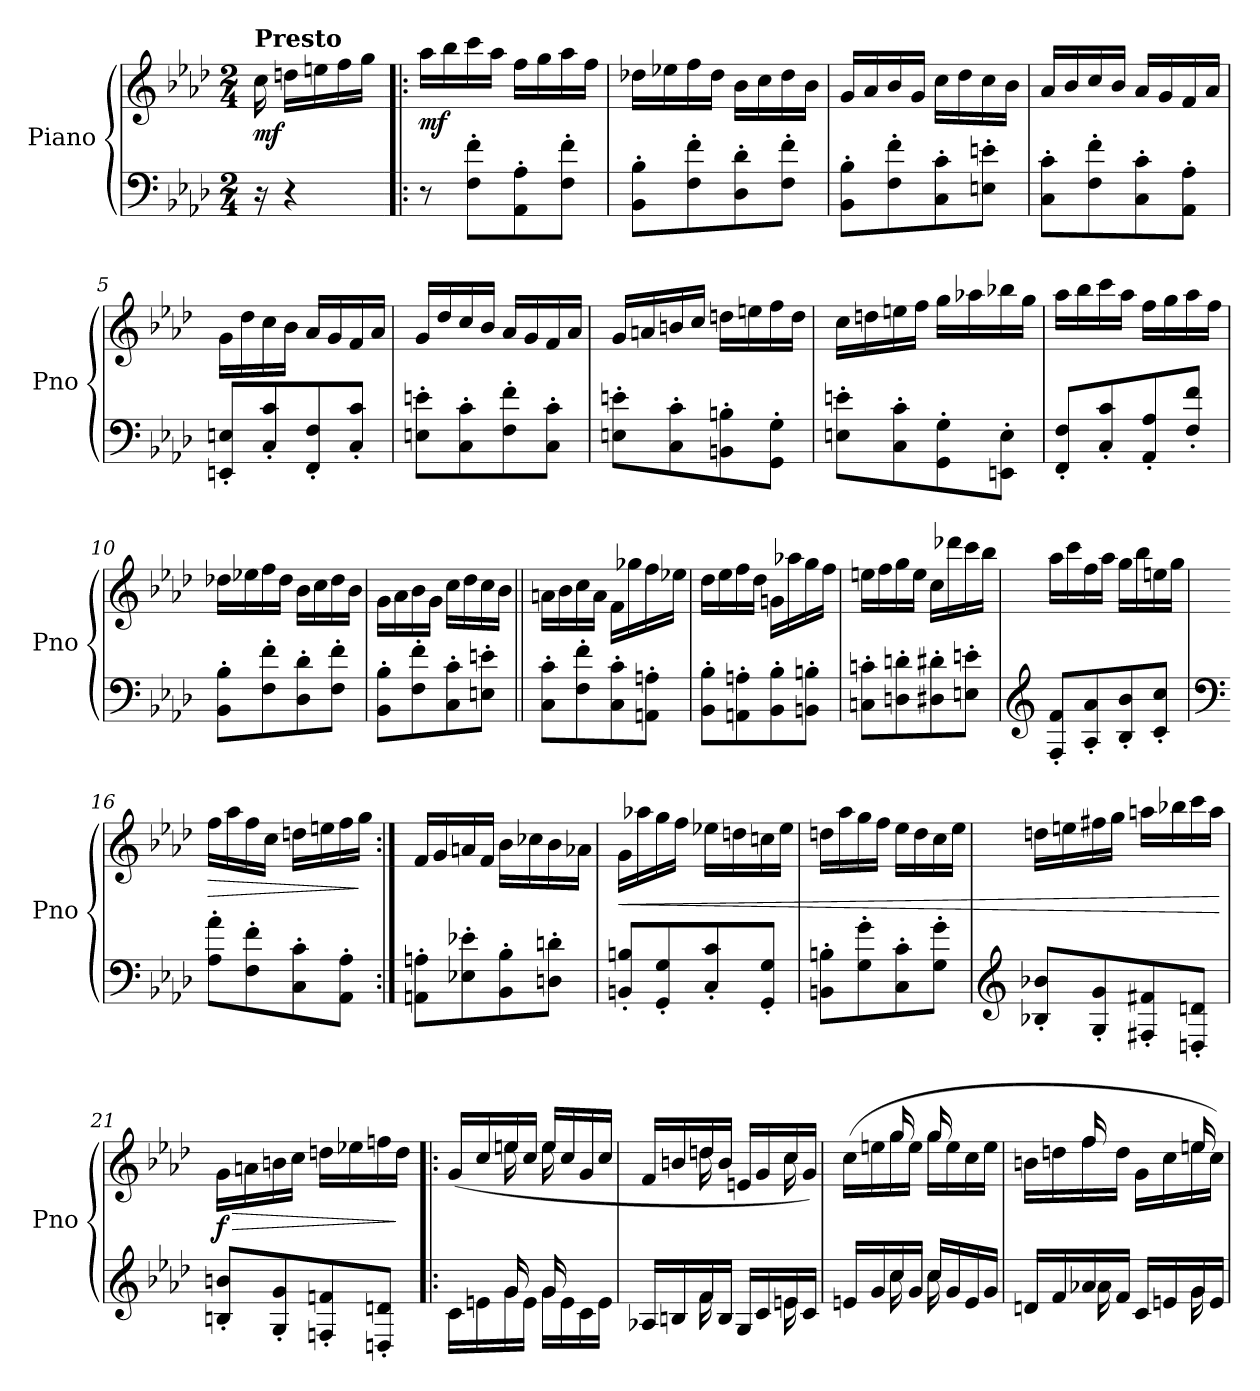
**kern	**kern	**dynam
*part1	*part1	*part1
*staff2	*staff1	*staff1/2
*I"Piano	*	*
*I'Pno	*	*
*clefF4	*clefG2	*
*k[b-e-a-d-]	*k[b-e-a-d-]	*
*M2/4	*M2/4	*
=	=	=
!	!LO:TX:a:B:t=Presto	!
!	!	!LO:DY:b
16r	16cc\	mf
4r	16ddn\LL	.
.	16een\	.
.	16ff\	.
.	16gg\JJ	.
=1!|:	=1!|:	=1!|:
!	!	!LO:DY:b
8r	16aa-\LL	mf
.	16bb-\	.
8F\' 8f\'L	16ccc\	.
.	16aa-\JJ	.
8AA-\' 8A-\'	16ff\LL	.
.	16gg\	.
8F\' 8f\'J	16aa-\	.
.	16ff\JJ	.
=2	=2	=2
8BB-\' 8B-\'L	16dd-X\LL	.
.	16ee-X\	.
8F\' 8f\'	16ff\	.
.	16dd-\JJ	.
8D-\' 8d-\'	16b-\LL	.
.	16cc\	.
8F\' 8f\'J	16dd-\	.
.	16b-\JJ	.
=3	=3	=3
8BB-\' 8B-\'L	16g/LL	.
.	16a-/	.
8F\' 8f\'	16b-/	.
.	16g/JJ	.
8C\' 8c\'	16cc\LL	.
.	16dd-\	.
8En\' 8en\'J	16cc\	.
.	16b-\JJ	.
=4	=4	=4
8C\' 8c\'L	16a-/LL	.
.	16b-/	.
8F\' 8f\'	16cc/	.
.	16b-/JJ	.
8C\' 8c\'	16a-/LL	.
.	16g/	.
8AA-\' 8A-\'J	16f/	.
.	16a-/JJ	.
!!LO:LB:g=z
=5	=5	=5
8EEn/' 8En/'L	16g\LL	.
.	16dd-\	.
8C/' 8c/'	16cc\	.
.	16b-\JJ	.
8FF/' 8F/'	16a-/LL	.
.	16g/	.
8C/' 8c/'J	16f/	.
.	16a-/JJ	.
=6	=6	=6
8En\' 8en\'L	16g/LL	.
.	16dd-/	.
8C\' 8c\'	16cc/	.
.	16b-/JJ	.
8F\' 8f\'	16a-/LL	.
.	16g/	.
8C\' 8c\'J	16f/	.
.	16a-/JJ	.
=7	=7	=7
8En\' 8en\'L	16g/LL	.
.	16an/	.
8C\' 8c\'	16bn/	.
.	16cc/JJ	.
8BBn\' 8Bn\'	16ddn\LL	.
.	16een\	.
8GG\' 8G\'J	16ff\	.
.	16dd\JJ	.
=8	=8	=8
8En\' 8en\'L	16cc\LL	.
.	16ddn\	.
8C\' 8c\'	16een\	.
.	16ff\JJ	.
8GG\' 8G\'	16gg\LL	.
.	16aa-X\	.
8EEn\' 8E\'J	16bb-X\	.
.	16gg\JJ	.
=9	=9	=9
8FF/' 8F/'L	16aa-\LL	.
.	16bb-\	.
8C/' 8c/'	16ccc\	.
.	16aa-\JJ	.
8AA-/' 8A-/'	16ff\LL	.
.	16gg\	.
8F/' 8f/'J	16aa-\	.
.	16ff\JJ	.
!!LO:LB:g=z
=10	=10	=10
8BB-\' 8B-\'L	16dd-X\LL	.
.	16ee-X\	.
8F\' 8f\'	16ff\	.
.	16dd-\JJ	.
8D-\' 8d-\'	16b-\LL	.
.	16cc\	.
8F\' 8f\'J	16dd-\	.
.	16b-\JJ	.
=11	=11	=11
8BB-\' 8B-\'L	16g\LL	.
.	16a-\	.
8F\' 8f\'	16b-\	.
.	16g\JJ	.
8C\' 8c\'	16cc\LL	.
.	16dd-\	.
8En\' 8en\'J	16cc\	.
.	16b-\JJ	.
=12||	=12||	=12||
8C\' 8c\'L	16an\LL	.
.	16b-\	.
8F\' 8f\'	16cc\	.
.	16a\JJ	.
8C\' 8c\'	16f\LL	.
.	16gg-X\	.
8AAn\' 8An\'J	16ff\	.
.	16ee-X\JJ	.
=13	=13	=13
!	!	!LO:DY:b
8BB-\' 8B-\'L	16dd-\LL	other-dynamics
.	16ee-\	.
8AAn\' 8An\'	16ff\	.
.	16dd-\JJ	.
8BB-\' 8B-\'	16gn\LL	.
.	16aa-X\	.
8BBn\' 8Bn\'J	16gg\	.
.	16ff\JJ	.
=14	=14	=14
8Cn\' 8cn\'L	16een\LL	.
.	16ff\	.
8Dn\' 8dn\'	16gg\	.
.	16ee\JJ	.
8D#X\' 8d#X\'	16cc\LL	.
.	16ddd-X\	.
8En\' 8en\'J	16ccc\	.
.	16bb-\JJ	.
!!LO:LB:g=z
=15	=15	=15
*clefG2	*	*
8F/' 8f/'L	16aa-\LL	.
.	16ccc\	.
8A-/' 8a-/'	16ff\	.
.	16aa-\JJ	.
8B-/' 8b-/'	16gg\LL	.
.	16bb-\	.
8c/' 8cc/'J	16een\	.
.	16gg\JJ	.
=16	=16	=16
*clefF4	*	*
!	!	!LO:HP:b
8A-\' 8a-\'L	16ff\LL	>
.	16aa-\	.
8F\' 8f\'	16ff\	.
.	16cc\JJ	.
8C\' 8c\'	16ddn\LL	.
.	16een\	.
8AA-\' 8A-\'J	16ff\	.
.	16gg\JJ	]
=17:|!	=17:|!	=17:|!
8AAn\' 8An\'L	16f/LL	.
.	16g/	.
8E-X\' 8e-X\'	16an/	.
.	16f/JJ	.
8BB-\' 8B-\'	16b-\LL	.
.	16cc-X\	.
8Dn\' 8dn\'J	16b-\	.
.	16a-X\JJ	.
=18	=18	=18
!	!	!LO:HP:b
!	!	!LO:DY:n=1:b
8BBn/' 8Bn/'L	16g\LL	< other-dynamics
.	16aa-X\	.
8GG/' 8G/'	16gg\	.
.	16ff\JJ	.
8C/' 8c/'	16ee-X\LL	.
.	16ddn\	.
8GG/' 8G/'J	16ccn\	.
.	16ee-\JJ	.
=19	=19	=19
8BBn\' 8Bn\'L	16ddn\LL	.
.	16aa-\	.
8G\' 8g\'	16gg\	.
.	16ff\JJ	.
8C\' 8c\'	16ee-\LL	.
.	16dd\	.
8G\' 8g\'J	16cc\	.
.	16ee-\JJ	.
!!LO:LB:g=z
=20	=20	=20
*clefG2	*	*
8B-X/' 8b-X/'L	16ddn\LL	.
.	16een\	.
8G/' 8g/'	16ff#X\	.
.	16gg\JJ	.
8F#X/' 8f#X/'	16aan\LL	.
.	16bb-X\	.
8Dn/' 8dn/'J	16ccc\	.
.	16aa\JJ	.
.	.	[
=21	=21	=21
!	!	!LO:HP:b
!	!	!LO:DY:n=1:b
8Bn/' 8bn/'L	16g\LL	> f
.	16an\	.
8G/' 8g/'	16bn\	.
.	16cc\JJ	.
8Fn/' 8fn/'	16ddn\LL	.
.	16ee-X\	.
8Dn/' 8dn/'J	16ffn\	.
.	16dd\JJ	]
=22!|:	=22!|:	=22!|:
*^	*^	*
!	!	!	!	!LO:DY:b
16c\LL	8ryy	(16g/LL	8ryy	other-dynamics
16en\	.	16cc/	.	.
16g\	16g/	16een/	16ee\	.
16e\JJ	16ryy	16cc/JJ	16ryy	.
16g\LL	16g/	16ee/LL	16ee\	.
16e\	8.ryy	16cc/	8.ryy	.
16c\	.	16g/	.	.
16e\JJ	.	16cc/JJ	.	.
=23	=23	=23	=23	=23
16A-X/LL	8ryy	16f/LL	8ryy	.
16Bn/	.	16bn/	.	.
16f/	16f\	16ddn/	16dd\	.
16B/JJ	8.ryy	16b/JJ	8.ryy	.
16G/LL	.	16en/LL	.	.
16c/	.	16g/	.	.
16en/	16e\	16cc/	16cc\	.
16c/JJ	16ryy	16g/JJ)	16ryy	.
!!LO:PB:g=z	!!
=24	=24	=24	=24	=24
16en/LL	8ryy	(>16cc\LL	8ryy	.
16g/	.	16een\	.	.
16cc/	16cc\	16gg\	16gg/	.
16g/JJ	16ryy	16ee\JJ	16ryy	.
16cc/LL	16cc\	16gg\LL	16gg/	.
16g/	8.ryy	16ee\	8.ryy	.
16e/	.	16cc\	.	.
16g/JJ	.	16ee\JJ	.	.
=25	=25	=25	=25	=25
16dn/LL	8ryy	16bn\LL	8ryy	.
16f/	.	16ddn\	.	.
16a-X/	16a-\	16ff\	16ff/	.
16f/JJ	8.ryy	16dd\JJ	8.ryy	.
16c/LL	.	16g\LL	.	.
16en/	.	16cc\	.	.
16g/	16g\	16een\	16ee/	.
16e/JJ	16ryy	16cc\JJ)	16ryy	.
*v	*v	*	*	*
*	*v	*v	*
=	=	=
*-	*-	*-
